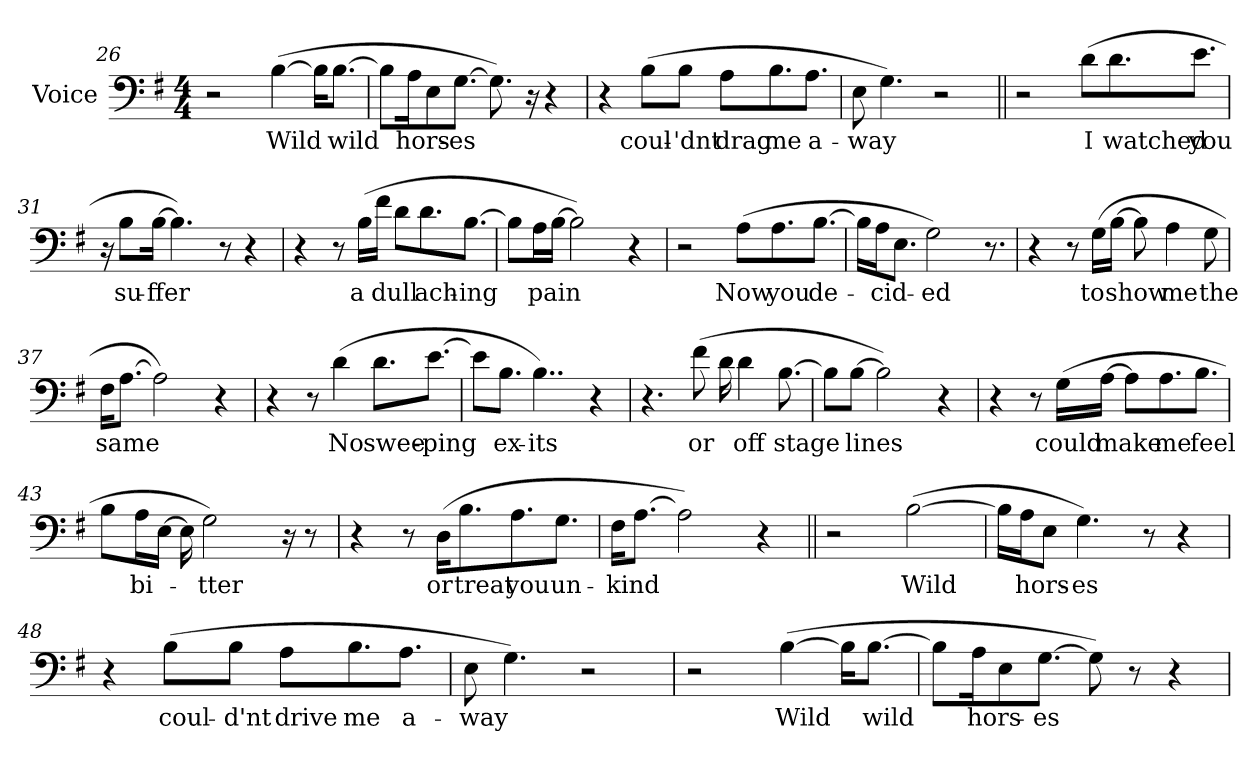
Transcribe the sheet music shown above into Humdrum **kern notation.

**kern	**text
*part1	*part1
*staff1	*staff1
*I"Voice	*
*I'Voice	*
*clefF4	*
*k[f#]	*
*G:	*
*M4/4	*
=26	=26
2r	.
!	!LO:LY:b:color=#000000
([4Bi\	Wild
16Bi\KL]	.
!	!LO:LY:b:color=#000000
[8.Bi\J	wild
=27	=27
8Bi\L]	.
!	!LO:LY:b:color=#000000
16Ai\k	hors-
8Ei\	.
!	!LO:LY:b:color=#000000
[8.Gi\J	-es
8.Gi\])	.
16r	.
4r	.
!!LO:LB:g=z
=28	=28
4r	.
!	!LO:LY:b:color=#000000
(8Bi\L	coul-
!	!LO:LY:b:color=#000000
8Bi\J	-'dnt
!	!LO:LY:b:color=#000000
8Ai\L	drag
!	!LO:LY:b:color=#000000
8.Bi\	me
!	!LO:LY:b:color=#000000
8.Ai\J	a-
=29	=29
!	!LO:LY:b:color=#000000
8Ei\	-way
4.Gi\)	.
2r	.
=30||	=30||
2r	.
!	!LO:LY:b:color=#000000
(8di\L	I
!	!LO:LY:b:color=#000000
8.di\	watched
!	!LO:LY:b:color=#000000
8.ei\J	you
=31	=31
16r	.
!	!LO:LY:b:color=#000000
8Bi\L	su-
!	!LO:LY:b:color=#000000
[16Bi\Jk	-ffer
4.Bi\])	.
8r	.
4r	.
!!LO:LB:g=z
=32	=32
4r	.
8r	.
!	!LO:LY:b:color=#000000
(16Bi\LL	a
!	!LO:LY:b:color=#000000
16f#i\JJ	dull
8di\L	.
!	!LO:LY:b:color=#000000
8.di\	ach-
!	!LO:LY:b:color=#000000
[8.Bi\J	-ing
=33	=33
8Bi\L]	.
!	!LO:LY:b:color=#000000
16Ai\L	pain
[16Bi\JJ	.
2Bi\])	.
4r	.
=34	=34
2r	.
!	!LO:LY:b:color=#000000
(8Ai\L	Now
!	!LO:LY:b:color=#000000
8.Ai\	you
!	!LO:LY:b:color=#000000
[8.Bi\J	de-
=35	=35
16Bi\LL]	.
!	!LO:LY:b:color=#000000
16Ai\J	-cid-
8.Ei\J	.
!	!LO:LY:b:color=#000000
2Gi\)	-ed
8.r	.
!!LO:LB:g=z
=36	=36
4r	.
8r	.
!	!LO:LY:b:color=#000000
(16Gi\LL	to
!	!LO:LY:b:color=#000000
[16Bi\JJ	show
8Bi\]	.
!	!LO:LY:b:color=#000000
4Ai\	me
!	!LO:LY:b:color=#000000
8Gi\	the
=37	=37
!	!LO:LY:b:color=#000000
16F#i\KL	same
[8.Ai\J	.
2Ai\])	.
4r	.
=38	=38
4r	.
8r	.
!	!LO:LY:b:color=#000000
(4di\	No
!	!LO:LY:b:color=#000000
8.di\L	swee-
!	!LO:LY:b:color=#000000
[8.ei\J	-ping
=39	=39
8ei\L]	.
!	!LO:LY:b:color=#000000
8.Bi\J	ex-
!	!LO:LY:b:color=#000000
4..Bi\)	-its
4r	.
!!LO:PB:g=z
=40	=40
4.r	.
!	!LO:LY:b:color=#000000
(8f#i\	or
16di\	.
!	!LO:LY:b:color=#000000
4di\	off
!	!LO:LY:b:color=#000000
[8.Bi\	stage
=41	=41
8Bi\L]	.
!	!LO:LY:b:color=#000000
[8Bi\J	lines
2Bi\])	.
4r	.
=42	=42
4r	.
8r	.
!	!LO:LY:b:color=#000000
(16Gi\LL	could
!	!LO:LY:b:color=#000000
[16Ai\JJ	make
8Ai\L]	.
!	!LO:LY:b:color=#000000
8.Ai\	me
!	!LO:LY:b:color=#000000
8.Bi\J	feel
=43	=43
8Bi\L	.
!	!LO:LY:b:color=#000000
16Ai\L	bi-
[16Ei\JJ	.
16Ei\]	.
!	!LO:LY:b:color=#000000
2Gi\)	-tter
16r	.
8r	.
!!LO:LB:g=z
=44	=44
4r	.
8r	.
!	!LO:LY:b:color=#000000
(16Di\KL	or
!	!LO:LY:b:color=#000000
8.Bi\	treat
!	!LO:LY:b:color=#000000
8.Ai\	you
!	!LO:LY:b:color=#000000
8.Gi\J	un-
=45	=45
!	!LO:LY:b:color=#000000
16F#i\KL	-kind
[8.Ai\J	.
2Ai\])	.
4r	.
=46||	=46||
2r	.
!	!LO:LY:b:color=#000000
([2Bi\	Wild
=47	=47
16Bi\LL]	.
!	!LO:LY:b:color=#000000
16Ai\J	hors-
8Ei\J	.
!	!LO:LY:b:color=#000000
4.Gi\)	-es
8r	.
4r	.
!!LO:LB:g=z
=48	=48
4r	.
!	!LO:LY:b:color=#000000
(8Bi\L	coul-
!	!LO:LY:b:color=#000000
8Bi\J	-d'nt
!	!LO:LY:b:color=#000000
8Ai\L	drive
!	!LO:LY:b:color=#000000
8.Bi\	me
!	!LO:LY:b:color=#000000
8.Ai\J	a-
=49	=49
!	!LO:LY:b:color=#000000
8Ei\	-way
4.Gi\)	.
2r	.
=50	=50
2r	.
!	!LO:LY:b:color=#000000
([4Bi\	Wild
16Bi\KL]	.
!	!LO:LY:b:color=#000000
[8.Bi\J	wild
=51	=51
8Bi\L]	.
!	!LO:LY:b:color=#000000
16Ai\k	hors-
8Ei\	.
!	!LO:LY:b:color=#000000
[8.Gi\J	-es
8Gi\])	.
8r	.
4r	.
=	=
*-	*-
